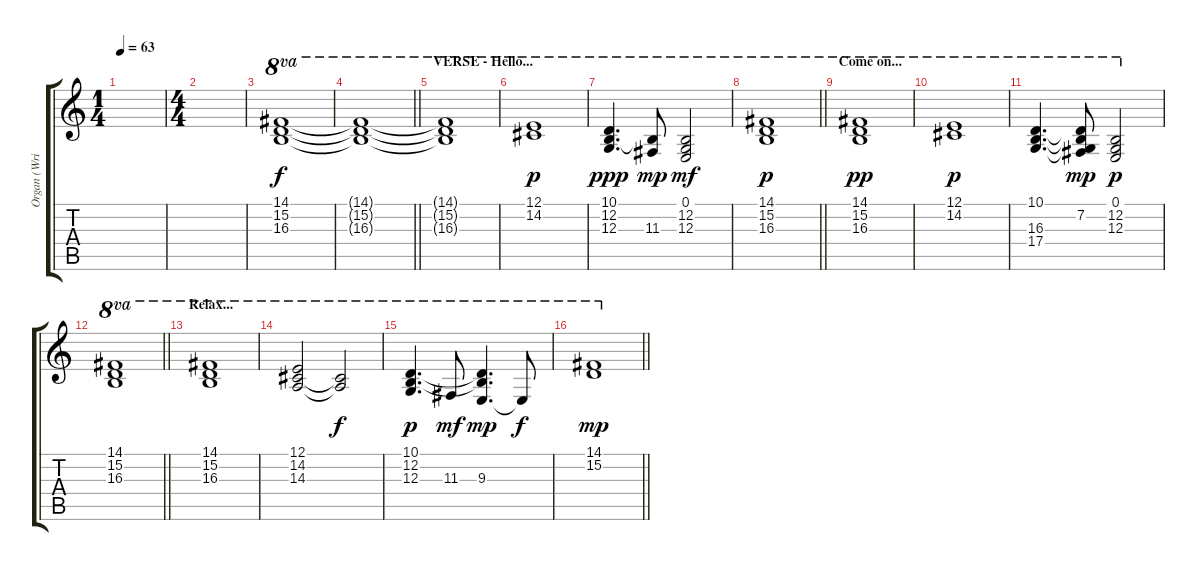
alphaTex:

\track ("Organ (Wright)" "Organ (Wri") {instrument rockorgan}
\staff {score tabs}
\tuning (E4 B3 G3 D3 A2 E2) {hide}
\ts (1 4)
\tempo 63
\clef g2
\ks c
|
\ts (4 4)
|
(14.1 15.2 16.3).1{ot 8va} |
\barLineRight lightlight
(14.1{t} 15.2{t} 16.3{t}).1{ot 8va dy f} |
\section ("" "VERSE - Hello...")
(14.1{t} 15.2{t} 16.3{t}).1{ot 8va} |
(12.1 14.2).1{ot 8va dy p} |
(10.1 12.2 12.3).4{d ot 8va dy ppp} (12.2{t} 11.3).8{ot 8va dy mp} (0.1 12.2 12.3).2{ot 8va dy mf} |
\barLineRight lightlight
(14.1 15.2 16.3).1{ot 8va dy p} |
\section ("" "Come on...")
(14.1 15.2 16.3).1{ot 8va dy pp} |
(12.1 14.2).1{ot 8va dy p} |
(10.1 16.3 17.4).4{d ot 8va} (10.1{t} 7.2 16.3{t} 17.4{t}).8{ot 8va dy mp} (0.1 12.2 12.3).2{ot 8va dy p} |
\barLineRight lightlight
(14.1 15.2 16.3).1{ot 8va} |
\section ("" "Relax...")
(14.1 15.2 16.3).1{ot 8va} |
(12.1 14.2 14.3).2{ot 8va} (14.2{t} 14.3{t}).2{ot 8va dy f} |
(10.1 12.2 12.3).4{d ot 8va dy p} 11.3.8{ot 8va dy mf} (10.1{t} 12.2{t} 9.3).4{d ot 8va dy mp} 9.3{t}.8{ot 8va dy f} |
\barLineRight lightlight
(14.1 15.2).1{ot 8va dy mp}
